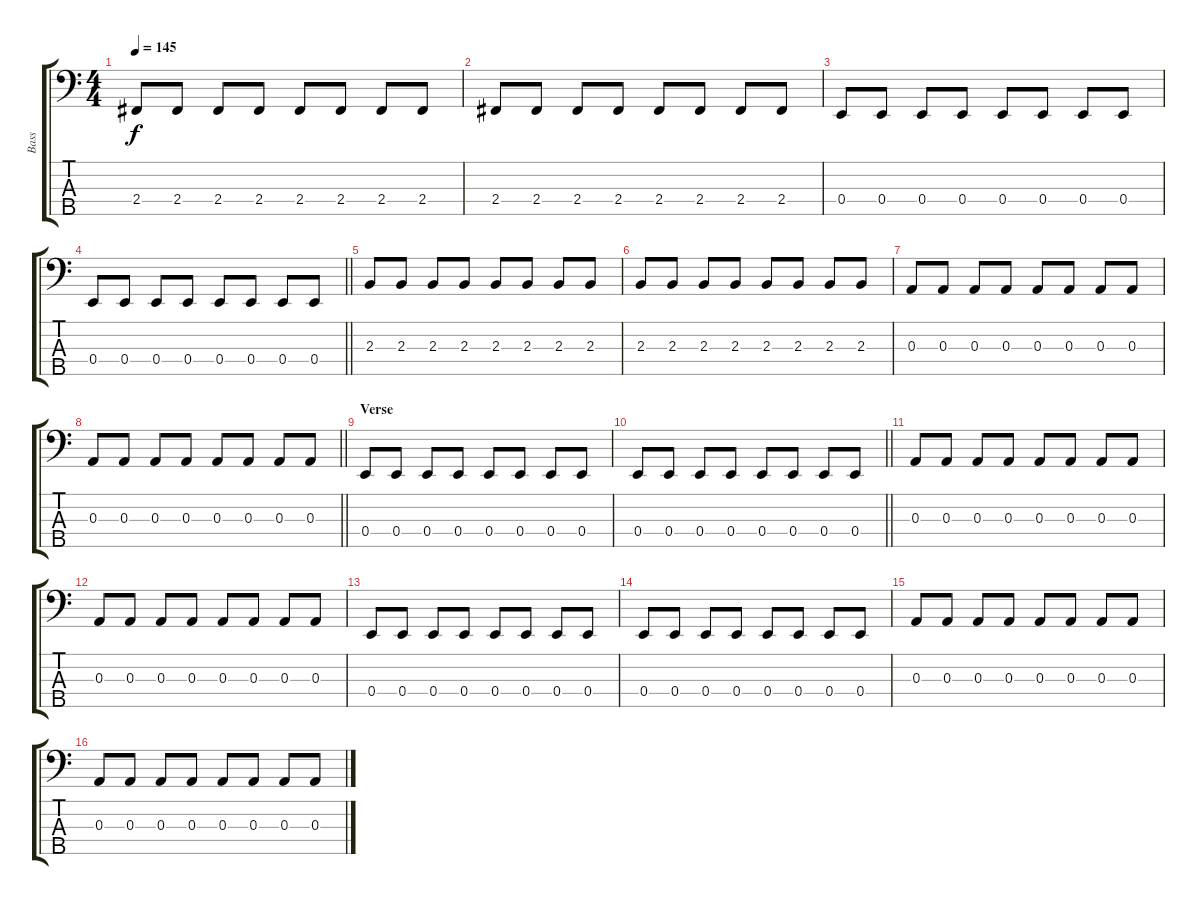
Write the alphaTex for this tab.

\track ("Bass" "Bass") {instrument electricbassfinger}
\staff {score tabs}
\tuning (G2 D2 A1 E1 B0) {hide}
\ts (4 4)
\tempo 145
\clef f4
\ks c
2.4.8{dy f} 2.4.8 2.4.8 2.4.8 2.4.8 2.4.8 2.4.8 2.4.8 |
2.4.8 2.4.8 2.4.8 2.4.8 2.4.8 2.4.8 2.4.8 2.4.8 |
0.4.8 0.4.8 0.4.8 0.4.8 0.4.8 0.4.8 0.4.8 0.4.8 |
\barLineRight lightlight
0.4.8 0.4.8 0.4.8 0.4.8 0.4.8 0.4.8 0.4.8 0.4.8 |
2.3.8 2.3.8 2.3.8 2.3.8 2.3.8 2.3.8 2.3.8 2.3.8 |
2.3.8 2.3.8 2.3.8 2.3.8 2.3.8 2.3.8 2.3.8 2.3.8 |
0.3.8 0.3.8 0.3.8 0.3.8 0.3.8 0.3.8 0.3.8 0.3.8 |
\barLineRight lightlight
0.3.8 0.3.8 0.3.8 0.3.8 0.3.8 0.3.8 0.3.8 0.3.8 |
\section ("" "Verse")
0.4.8 0.4.8 0.4.8 0.4.8 0.4.8 0.4.8 0.4.8 0.4.8 |
\barLineRight lightlight
0.4.8 0.4.8 0.4.8 0.4.8 0.4.8 0.4.8 0.4.8 0.4.8 |
0.3.8 0.3.8 0.3.8 0.3.8 0.3.8 0.3.8 0.3.8 0.3.8 |
0.3.8 0.3.8 0.3.8 0.3.8 0.3.8 0.3.8 0.3.8 0.3.8 |
0.4.8 0.4.8 0.4.8 0.4.8 0.4.8 0.4.8 0.4.8 0.4.8 |
0.4.8 0.4.8 0.4.8 0.4.8 0.4.8 0.4.8 0.4.8 0.4.8 |
0.3.8 0.3.8 0.3.8 0.3.8 0.3.8 0.3.8 0.3.8 0.3.8 |
0.3.8 0.3.8 0.3.8 0.3.8 0.3.8 0.3.8 0.3.8 0.3.8
